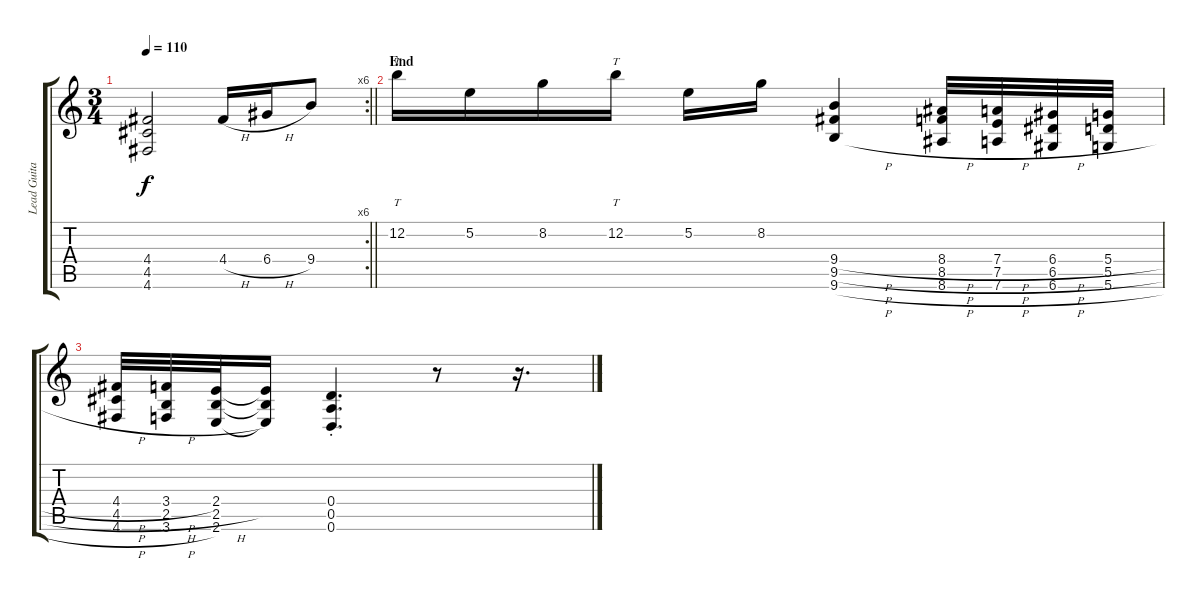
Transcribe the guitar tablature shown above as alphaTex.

\track ("Lead Guitar" "Lead Guita") {instrument distortionguitar}
\staff {score tabs}
\tuning (E4 B3 G3 D3 A2 D2) {hide}
\rc 6
\ts (3 4)
\tempo 110
\clef g2
\barLineRight lightlight
\ks c
(4.4 4.5 4.6).2{dy f} 4.4{h}.16 6.4{h}.16 9.4.8 |
\section ("" "End")
12.2.16{tt} 5.2.16 8.2.16 12.2.16{tt} 5.2.16 8.2.16 (9.4{h} 9.5{h} 9.6{h}).4 (8.4{h} 8.5{h} 8.6{h}).32 (7.4{h} 7.5{h} 7.6{h}).32 (6.4{h} 6.5{h} 6.6{h}).32 (5.4{h} 5.5{h} 5.6{h}).32 |
(4.4{h} 4.5{h} 4.6{h}).32 (3.4{h} 2.5{h} 3.6{h}).32 (2.4 2.5{h} 2.6).32 (2.4{t} 2.5{t} 2.6{t}).16 (0.4{st} 0.5{st} 0.6{st}).4{d} r.8 r.16{d}
